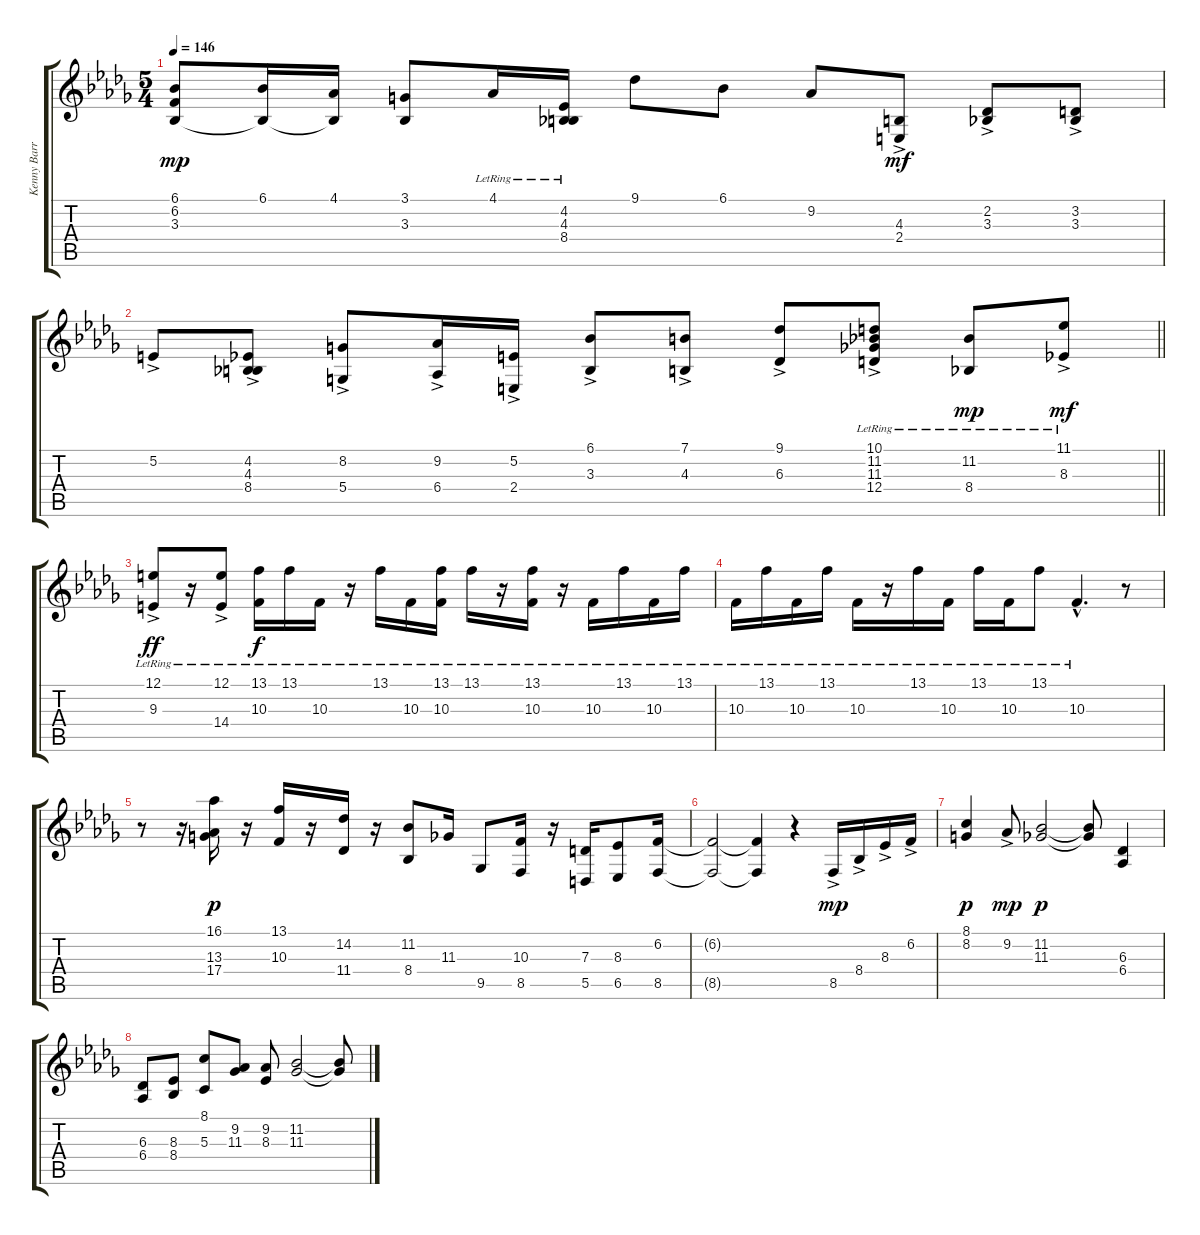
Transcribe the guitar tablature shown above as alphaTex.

\track ("Kenny Barron Piano Lead" "Kenny Barr") {instrument electricpiano1}
\staff {score tabs}
\tuning (E4 B3 G3 D3 A2 E2) {hide}
\ts (5 4)
\tempo 146
\clef g2
\ks db
(6.1 6.2 3.3).8{dy mp} (6.1 3.3{t}).16 (4.1 3.3{t}).16 (3.1 3.3).8 4.1{lr}.16 (4.2{lr} 4.3{lr} 8.4{lr}).16 9.1.8 6.1.8 9.2.8 (4.3{ac} 2.4{ac}).8{dy mf} (2.2{ac} 3.3{ac}).8 (3.2{ac} 3.3{ac}).8 |
\barLineRight lightlight
5.2{ac}.8 (4.2{ac} 4.3{ac} 8.4{ac}).8 (8.2{ac} 5.4{ac}).8 (9.2{ac} 6.4{ac}).16 (5.2{ac} 2.4{ac}).16 (6.1{ac} 3.3{ac}).8 (7.1{ac} 4.3{ac}).8 (9.1{ac} 6.3{ac}).8 (10.1{ac lr} 11.2{ac lr} 11.3{ac lr} 12.4{ac lr}).8 (11.2{lr} 8.4{lr}).8{dy mp} (11.1{ac lr} 8.3{ac lr}).8{dy mf} |
(12.1{ac lr} 9.3{ac lr}).8{dy ff} r.16 (12.1{ac lr} 14.4{ac lr}).8 (13.1{lr} 10.3{lr}).16{dy f} 13.1{lr}.16 10.3{lr}.16 r.16 13.1{lr}.16 10.3{lr}.16 (13.1{lr} 10.3{lr}).16 13.1{lr}.16 r.16 (13.1{lr} 10.3{lr}).16 r.16 10.3{lr}.16 13.1{lr}.16 10.3{lr}.16 13.1{lr}.16 |
10.3{lr}.16 13.1{lr}.16 10.3{lr}.16 13.1{lr}.16 10.3{lr}.16 r.16 13.1{lr}.16 10.3{lr}.16 13.1{lr}.16 10.3{lr}.16 13.1{lr}.8 10.3{hac lr}.4{d} r.8 |
r.8 r.16 (16.1 13.3 17.4).16{dy p} r.16 (13.1 10.3).16 r.16 (14.2 11.4).16 r.16 (11.2 8.4).8 11.3.16 9.5.8 (10.3 8.5).16 r.16 (7.3 5.5).16 (8.3 6.5).8 (6.2 8.5).16 |
(6.2{t} 8.5{t}).2 (6.2{t} 8.5{t}).4 r.4 8.5{ac}.16{dy mp} 8.4{ac}.16 8.3{ac}.16 6.2{ac}.16 |
(8.1 8.2).4{dy p} 9.2{ac}.8{dy mp} (11.2 11.3).2{dy p} (11.2{t} 11.3{t}).8 (6.3 6.4).4 |
(6.3 6.4).8 (8.3 8.4).8 (8.1 5.3).8 (9.2 11.3).8 (9.2 8.3).8 (11.2 11.3).2 (11.2{t} 11.3{t}).8
